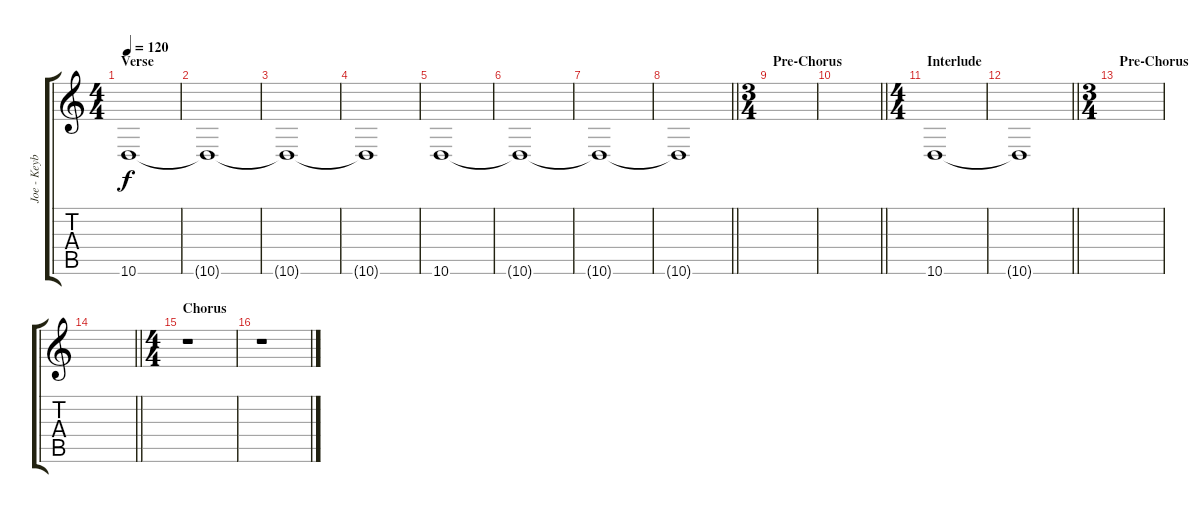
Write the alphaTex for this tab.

\track ("Joe - Keyboards" "Joe - Keyb") {instrument pad8sweep}
\staff {score tabs}
\tuning (E4 B3 G3 D3 A2 E2) {hide}
\ts (4 4)
\section ("" "Verse")
\tempo 120
\clef g2
\ks c
10.6.1{dy f instrument lead2sawtooth} |
10.6{t}.1 |
10.6{t}.1 |
10.6{t}.1 |
10.6.1{instrument pad8sweep} |
10.6{t}.1 |
10.6{t}.1 |
\barLineRight lightlight
10.6{t}.1 |
\ts (3 4)
\section ("" "Pre-Chorus")
|
\barLineRight lightlight
|
\ts (4 4)
\section ("" "Interlude")
10.6.1 |
\barLineRight lightlight
10.6{t}.1 |
\ts (3 4)
\section ("" "Pre-Chorus")
|
\barLineRight lightlight
|
\ts (4 4)
\section ("" "Chorus")
r.1 |
r.1
